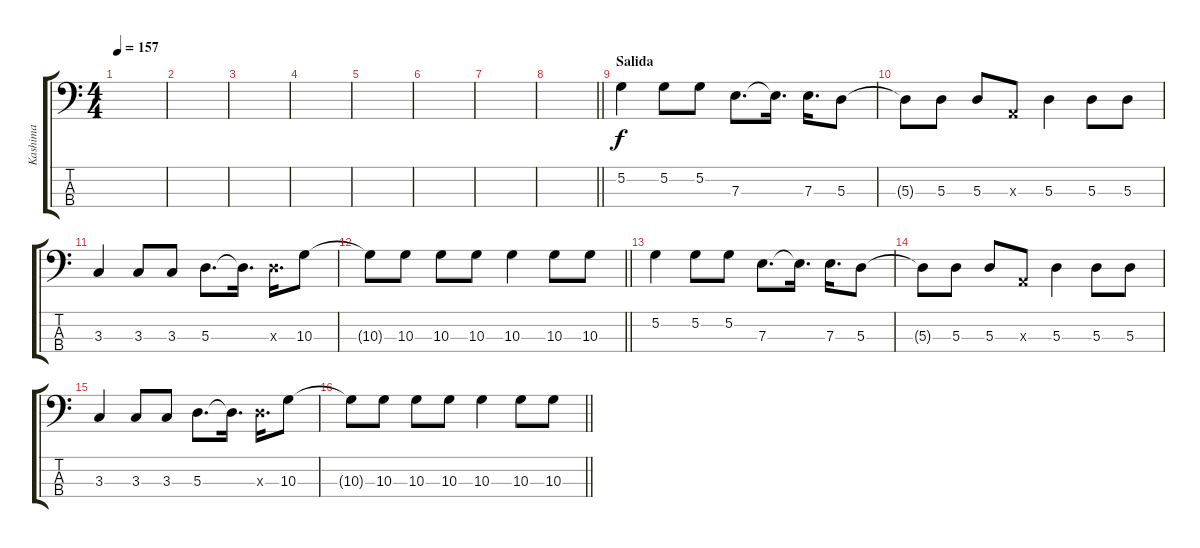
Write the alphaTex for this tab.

\track ("Kashima" "Kashima") {instrument electricbassfinger}
\staff {score tabs}
\tuning (G2 D2 A1 E1) {hide}
\ts (4 4)
\tempo 157
\clef f4
\ks c
|
|
|
|
|
|
|
\barLineRight lightlight
|
\section ("" "Salida")
5.2.4 5.2.8 5.2.8 7.3.8{d} 7.3{t}.16{d} 7.3.16{d} 5.3.8 |
5.3{t}.8 5.3.8 5.3.8 0.3{x}.8 5.3.4 5.3.8 5.3.8 |
3.3.4 3.3.8 3.3.8 5.3.8{d} 5.3{t}.16{d} 5.3{x}.16{d} 10.3.8 |
\barLineRight lightlight
10.3{t}.8 10.3.8 10.3.8 10.3.8 10.3.4 10.3.8 10.3.8 |
5.2.4 5.2.8 5.2.8 7.3.8{d} 7.3{t}.16{d} 7.3.16{d} 5.3.8 |
5.3{t}.8 5.3.8 5.3.8 0.3{x}.8 5.3.4 5.3.8 5.3.8 |
3.3.4 3.3.8 3.3.8 5.3.8{d} 5.3{t}.16{d} 5.3{x}.16{d} 10.3.8 |
\barLineRight lightlight
10.3{t}.8 10.3.8 10.3.8 10.3.8 10.3.4 10.3.8 10.3.8
